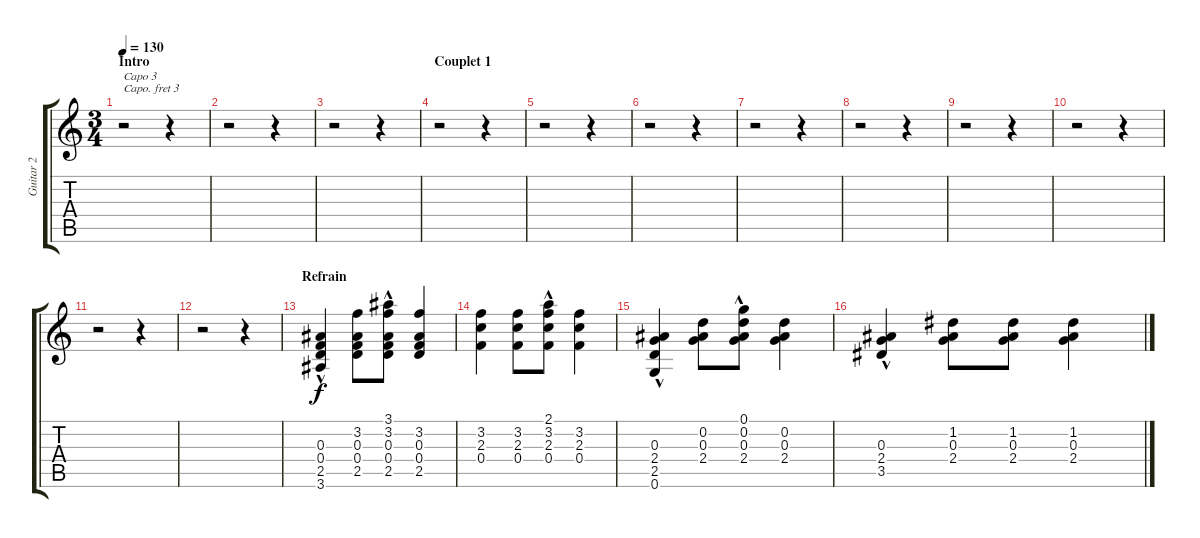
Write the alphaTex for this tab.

\track ("Guitar 2" "Guitar 2") {instrument acousticguitarsteel}
\staff {score tabs}
\capo 3
\tuning (E4 B3 G3 D3 A2 E2) {hide}
\ts (3 4)
\section ("" "Intro")
\tempo 130
\clef g2
\ks c
r.2{txt "Capo 3" dy f instrument acousticguitarsteel} r.4 |
r.2 r.4 |
r.2 r.4 |
\section ("" "Couplet 1")
r.2 r.4 |
r.2 r.4 |
r.2 r.4 |
r.2 r.4 |
r.2 r.4 |
r.2 r.4 |
r.2 r.4 |
r.2 r.4 |
r.2 r.4 |
\section ("" "Refrain")
(0.3 0.4 2.5 3.6{hac}).4 (3.2 0.3 0.4 2.5).8 (3.1{hac} 3.2 0.3 0.4 2.5).8 (3.2 0.3 0.4 2.5).4 |
(3.2 2.3 0.4).4 (3.2 2.3 0.4).8 (2.1{hac} 3.2 2.3 0.4).8 (3.2 2.3 0.4).4 |
(0.3 2.4 2.5{hac} 0.6{hac}).4 (0.2 0.3 2.4).8 (0.1{hac} 0.2 0.3 2.4).8 (0.2 0.3 2.4).4 |
(0.3 2.4 3.5{hac}).4 (1.2 0.3 2.4).8 (1.2 0.3 2.4).8 (1.2 0.3 2.4).4
